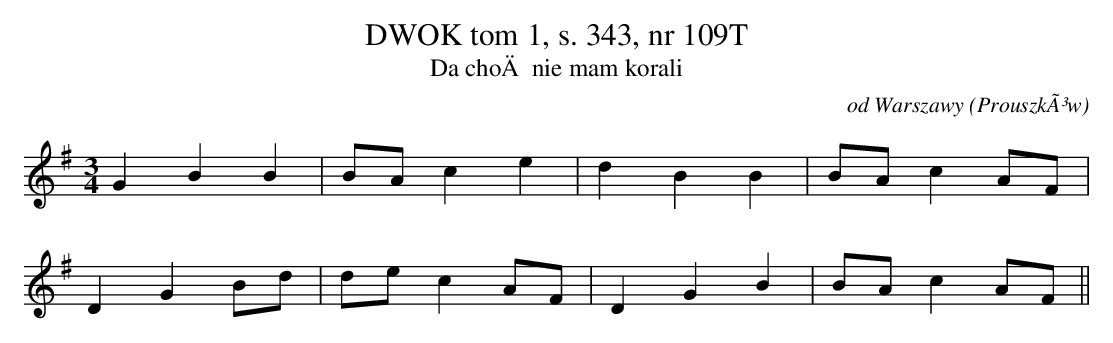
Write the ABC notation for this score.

X:1
T: DWOK tom 1, s. 343, nr 109T
T: Da choÄ nie mam korali
O: od Warszawy (ProuszkÃ³w)
M: 3/4
L: 1/8
K: G
G2B2B2 | BAc2e2 | d2B2B2 | BAc2AF |
D2G2Bd | dec2AF | D2G2B2 | BAc2AF||
